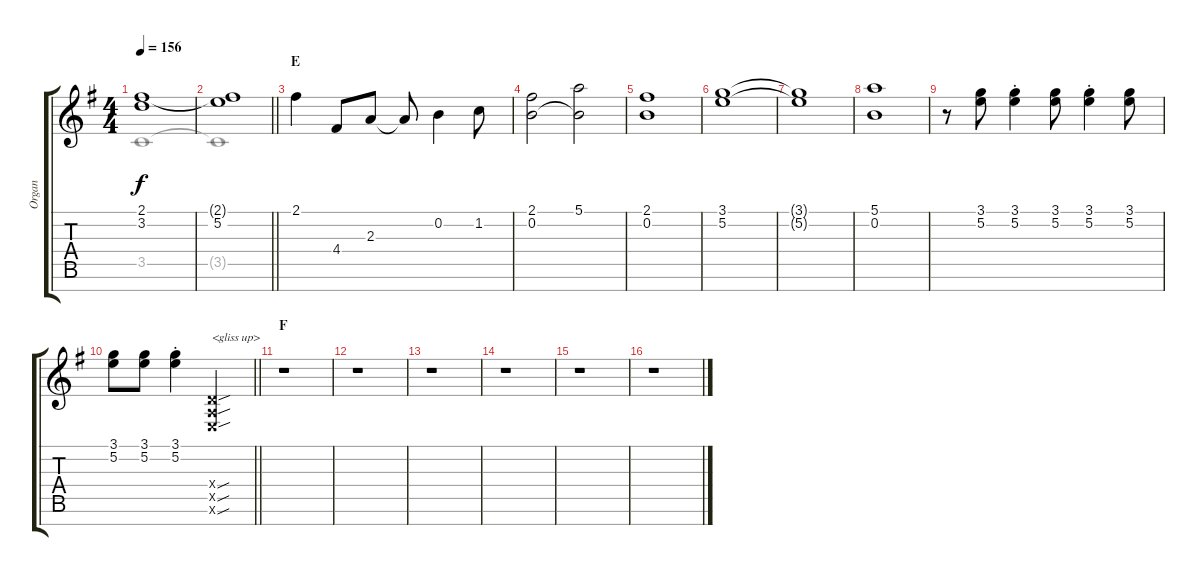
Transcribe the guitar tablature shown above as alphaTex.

\track ("Organ" "Organ") {instrument drawbarorgan}
\staff {score tabs}
\tuning (E5 B4 G4 D4 A3 E3 B2) {hide}
\voice
\ts (4 4)
\tempo 156
\clef g2
\ks g
(2.1 3.2).1{dy f} |
\barLineRight lightlight
(2.1{t} 5.2).1 |
\section ("" "E")
2.1.4 4.4.8 2.3.8 2.3{t}.8 0.2.4 1.2.8 |
(2.1 0.2).2 (5.1 0.2{t}).2 |
(2.1 0.2).1 |
(3.1 5.2).1 |
(3.1{t} 5.2{t}).1 |
(5.1 0.2).1 |
r.8 (3.1 5.2).8 (3.1{st} 5.2{st}).4 (3.1 5.2).8 (3.1{st} 5.2{st}).4 (3.1 5.2).8 |
\barLineRight lightlight
(3.1 5.2).8 (3.1 5.2).8 (3.1{st} 5.2{st}).4 (0.4{sou x} 0.5{sou x} 0.6{sou x}).2{txt "<gliss up>"} |
\section ("" "F")
r.1 |
r.1 |
r.1 |
r.1 |
r.1 |
r.1
\voice
\clef g2
\ottava regular
\simile none
\ks g
3.5.1{dy f} |
\barLineRight lightlight
3.5{t}.1 |
|
|
|
|
|
|
|
\barLineRight lightlight
|
|
|
|
|
|
